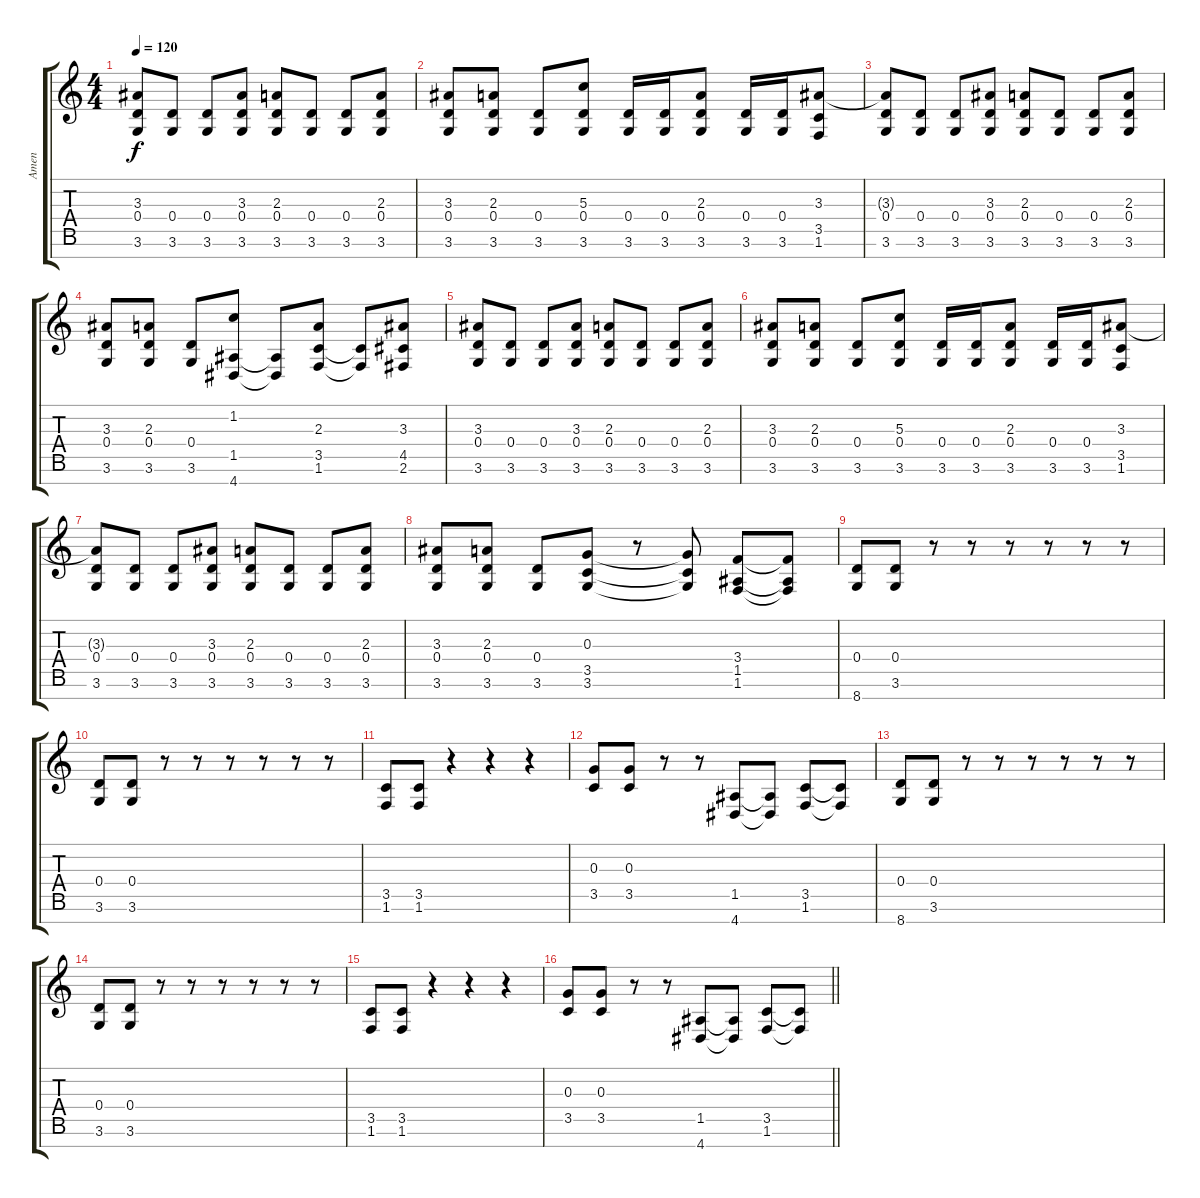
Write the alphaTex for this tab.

\track ("Amen" "Amen") {instrument overdrivenguitar}
\staff {score tabs}
\tuning (E4 B3 G3 D3 A2 E2 B1) {hide}
\ts (4 4)
\tempo 120
\clef g2
\ks c
(3.3 0.4 3.6).8{dy f} (0.4 3.6).8 (0.4 3.6).8 (3.3 0.4 3.6).8 (2.3 0.4 3.6).8 (0.4 3.6).8 (0.4 3.6).8 (2.3 0.4 3.6).8 |
(3.3 0.4 3.6).8 (2.3 0.4 3.6).8 (0.4 3.6).8 (5.3 0.4 3.6).8 (0.4 3.6).16 (0.4 3.6).16 (2.3 0.4 3.6).8 (0.4 3.6).16 (0.4 3.6).16 (3.3 3.5 1.6).8 |
(3.3{t} 0.4 3.6).8 (0.4 3.6).8 (0.4 3.6).8 (3.3 0.4 3.6).8 (2.3 0.4 3.6).8 (0.4 3.6).8 (0.4 3.6).8 (2.3 0.4 3.6).8 |
(3.3 0.4 3.6).8 (2.3 0.4 3.6).8 (0.4 3.6).8 (1.2 1.5 4.7).8 (1.5{t} 4.7{t}).8 (2.3 3.5 1.6).8 (3.5{t} 1.6{t}).8 (3.3 4.5 2.6).8 |
(3.3 0.4 3.6).8 (0.4 3.6).8 (0.4 3.6).8 (3.3 0.4 3.6).8 (2.3 0.4 3.6).8 (0.4 3.6).8 (0.4 3.6).8 (2.3 0.4 3.6).8 |
(3.3 0.4 3.6).8 (2.3 0.4 3.6).8 (0.4 3.6).8 (5.3 0.4 3.6).8 (0.4 3.6).16 (0.4 3.6).16 (2.3 0.4 3.6).8 (0.4 3.6).16 (0.4 3.6).16 (3.3 3.5 1.6).8 |
(3.3{t} 0.4 3.6).8 (0.4 3.6).8 (0.4 3.6).8 (3.3 0.4 3.6).8 (2.3 0.4 3.6).8 (0.4 3.6).8 (0.4 3.6).8 (2.3 0.4 3.6).8 |
(3.3 0.4 3.6).8 (2.3 0.4 3.6).8 (0.4 3.6).8 (0.3 3.5 3.6).8 r.8 (0.3{t} 3.5{t} 3.6{t}).8 (3.4 1.5 1.6).8 (3.4{t} 1.5{t} 1.6{t}).8 |
(0.4 8.7).8 (0.4 3.6).8 r.8 r.8 r.8 r.8 r.8 r.8 |
(0.4 3.6).8 (0.4 3.6).8 r.8 r.8 r.8 r.8 r.8 r.8 |
(3.5 1.6).8 (3.5 1.6).8 r.4 r.4 r.4 |
(0.3 3.5).8 (0.3 3.5).8 r.8 r.8 (1.5 4.7).8 (1.5{t} 4.7{t}).8 (3.5 1.6).8 (3.5{t} 1.6{t}).8 |
(0.4 8.7).8 (0.4 3.6).8 r.8 r.8 r.8 r.8 r.8 r.8 |
(0.4 3.6).8 (0.4 3.6).8 r.8 r.8 r.8 r.8 r.8 r.8 |
(3.5 1.6).8 (3.5 1.6).8 r.4 r.4 r.4 |
\barLineRight lightlight
(0.3 3.5).8 (0.3 3.5).8 r.8 r.8 (1.5 4.7).8 (1.5{t} 4.7{t}).8 (3.5 1.6).8 (3.5{t} 1.6{t}).8
